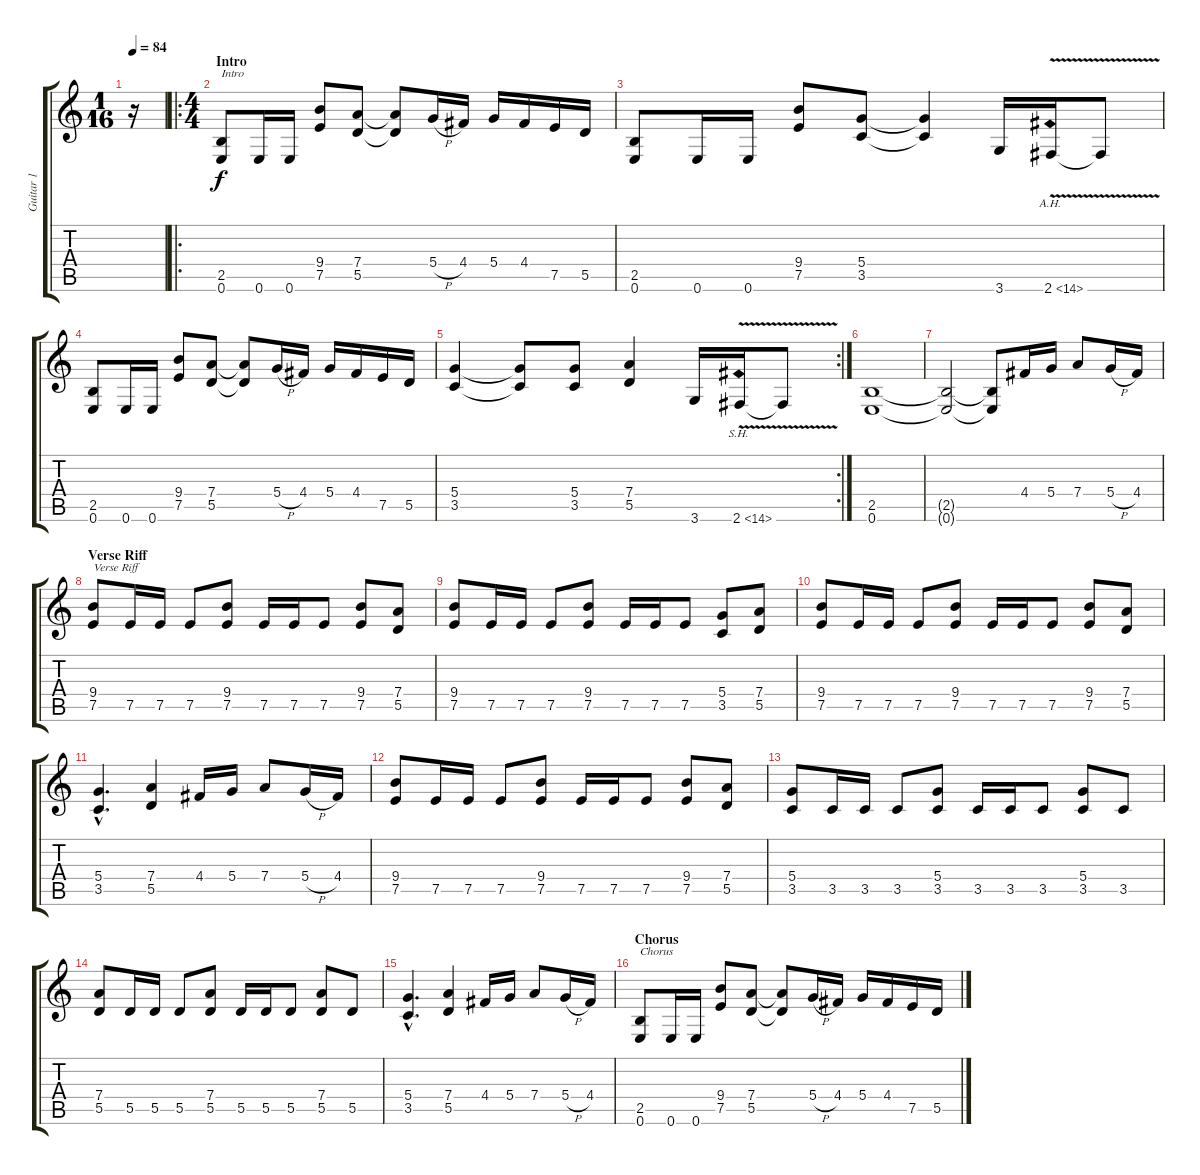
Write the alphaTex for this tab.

\track ("Guitar 1" "Guitar 1") {instrument distortionguitar}
\staff {score tabs}
\tuning (E4 B3 G3 D3 A2 E2) {hide}
\ts (1 16)
\tempo 84
\clef g2
\ks c
r.16{dy f instrument distortionguitar} |
\ro
\ts (4 4)
\section ("" "Intro")
(2.5 0.6).8{txt "Intro"} 0.6.16 0.6.16 (9.4 7.5).8 (7.4 5.5).8 (7.4{t} 5.5{t}).8 5.4{h}.16 4.4.16 5.4.16 4.4.16 7.5.16 5.5.16 |
(2.5 0.6).8 0.6.16 0.6.16 (9.4 7.5).8 (5.4 3.5).8 (5.4{t} 3.5{t}).4 3.6.16 2.6{ah 12 v}.16 2.6{t}.8 |
(2.5 0.6).8 0.6.16 0.6.16 (9.4 7.5).8 (7.4 5.5).8 (7.4{t} 5.5{t}).8 5.4{h}.16 4.4.16 5.4.16 4.4.16 7.5.16 5.5.16 |
\rc 2
(5.4 3.5).4 (5.4{t} 3.5{t}).8 (5.4 3.5).8 (7.4 5.5).4 3.6.16 2.6{sh 12 v}.16 2.6{t}.8 |
(2.5 0.6).1 |
(2.5{t} 0.6{t}).2 (2.5{t} 0.6{t}).8 4.4.16 5.4.16 7.4.8 5.4{h}.16 4.4.16 |
\section ("" "Verse Riff")
(9.4 7.5).8{txt "Verse Riff"} 7.5.16 7.5.16 7.5.8 (9.4 7.5).8 7.5.16 7.5.16 7.5.8 (9.4 7.5).8 (7.4 5.5).8 |
(9.4 7.5).8 7.5.16 7.5.16 7.5.8 (9.4 7.5).8 7.5.16 7.5.16 7.5.8 (5.4 3.5).8 (7.4 5.5).8 |
(9.4 7.5).8 7.5.16 7.5.16 7.5.8 (9.4 7.5).8 7.5.16 7.5.16 7.5.8 (9.4 7.5).8 (7.4 5.5).8 |
(5.4{hac} 3.5{hac}).4{d} (7.4 5.5).4 4.4.16 5.4.16 7.4.8 5.4{h}.16 4.4.16 |
(9.4 7.5).8 7.5.16 7.5.16 7.5.8 (9.4 7.5).8 7.5.16 7.5.16 7.5.8 (9.4 7.5).8 (7.4 5.5).8 |
(5.4 3.5).8 3.5.16 3.5.16 3.5.8 (5.4 3.5).8 3.5.16 3.5.16 3.5.8 (5.4 3.5).8 3.5.8 |
(7.4 5.5).8 5.5.16 5.5.16 5.5.8 (7.4 5.5).8 5.5.16 5.5.16 5.5.8 (7.4 5.5).8 5.5.8 |
(5.4{hac} 3.5{hac}).4{d} (7.4 5.5).4 4.4.16 5.4.16 7.4.8 5.4{h}.16 4.4.16 |
\section ("" "Chorus")
(2.5 0.6).8{txt "Chorus"} 0.6.16 0.6.16 (9.4 7.5).8 (7.4 5.5).8 (7.4{t} 5.5{t}).8 5.4{h}.16 4.4.16 5.4.16 4.4.16 7.5.16 5.5.16
